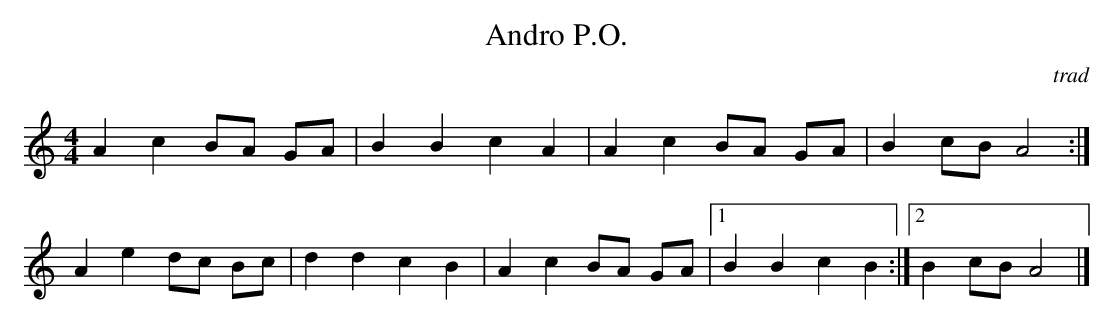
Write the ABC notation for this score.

X:1
T:Andro P.O.
C:trad
M:4/4
L:1/8
K:Am
A2 c2 BA GA|B2 B2 c2 A2|A2 c2 BA GA|B2 cB A4:|
A2 e2 dc Bc|d2 d2 c2 B2|A2 c2 BA GA|1 B2 B2 c2 B2:|2 B2 cB A4|]
